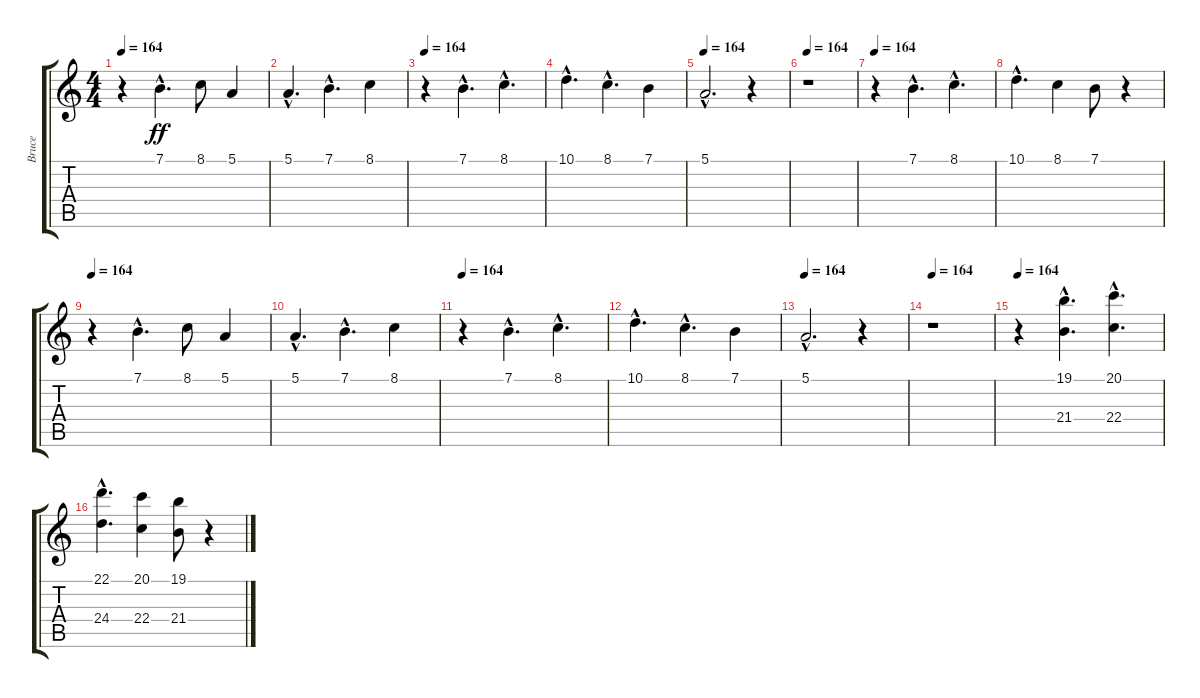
\track ("Bruce" "Bruce") {instrument lead6voice}
\staff {score tabs}
\tuning (E4 B3 G3 D3 A2 E2) {hide}
\ts (4 4)
\tempo 164
\clef g2
\ks c
r.4{dy ff} 7.1{hac}.4{d} 8.1.8 5.1.4 |
5.1{hac}.4{d} 7.1{hac}.4{d} 8.1.4 |
\tempo 164
r.4 7.1{hac}.4{d} 8.1{hac}.4{d} |
10.1{hac}.4{d} 8.1{hac}.4{d} 7.1.4 |
\tempo 164
5.1{hac}.2{d} r.4 |
\tempo 164
r.1 |
\tempo 164
r.4 7.1{hac}.4{d} 8.1{hac}.4{d} |
10.1{hac}.4{d} 8.1.4 7.1.8 r.4 |
\tempo 164
r.4 7.1{hac}.4{d} 8.1.8 5.1.4 |
5.1{hac}.4{d} 7.1{hac}.4{d} 8.1.4 |
\tempo 164
r.4 7.1{hac}.4{d} 8.1{hac}.4{d} |
10.1{hac}.4{d} 8.1{hac}.4{d} 7.1.4 |
\tempo 164
5.1{hac}.2{d} r.4 |
\tempo 164
r.1 |
\tempo 164
r.4 (19.1{hac} 21.4{hac}).4{d} (20.1{hac} 22.4{hac}).4{d} |
(22.1{hac} 24.4{hac}).4{d} (20.1 22.4).4 (19.1 21.4).8 r.4
